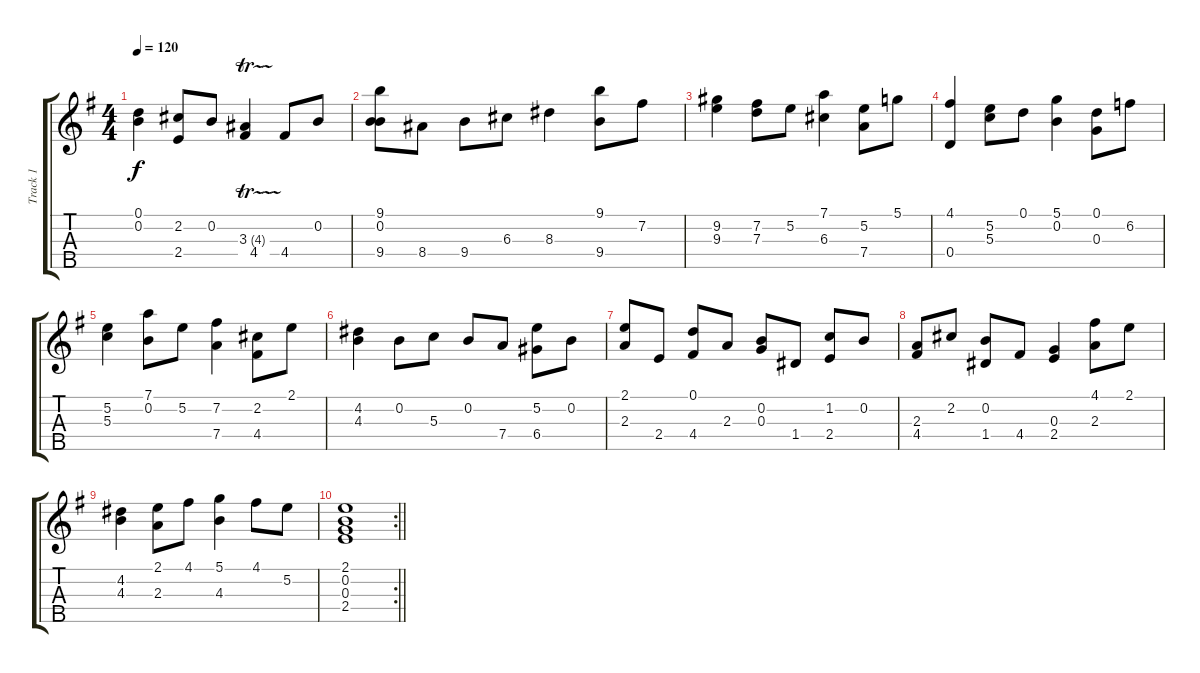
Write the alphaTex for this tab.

\track ("Track 1" "Track 1") {instrument banjo}
\staff {score tabs}
\tuning (D4 B3 G3 D3 G4) {hide}
\displaytranspose 12
\ts (4 4)
\tempo 120
\clef g2
\ks eminor
(0.1 0.2).4{dy f} (2.2 2.4).8 0.2.8 (3.3{tr (4 16)} 4.4).4 4.4.8 0.2.8 |
(9.1 0.2 9.4).8 8.4.8 9.4.8 6.3.8 8.3.4 (9.1 9.4).8 7.2.8 |
(9.2 9.3).4 (7.2 7.3).8 5.2.8 (7.1 6.3).4 (5.2 7.4).8 5.1.8 |
(4.1 0.4).4 (5.2 5.3).8 0.1.8 (5.1 0.2).4 (0.1 0.3).8 6.2.8 |
(5.2 5.3).4 (7.1 0.2).8 5.2.8 (7.2 7.4).4 (2.2 4.4).8 2.1.8 |
(4.2 4.3).4 0.2.8 5.3.8 0.2.8 7.4.8 (5.2 6.4).8 0.2.8 |
(2.1 2.3).8 2.4.8 (0.1 4.4).8 2.3.8 (0.2 0.3).8 1.4.8 (1.2 2.4).8 0.2.8 |
(2.3 4.4).8 2.2.8 (0.2 1.4).8 4.4.8 (0.3 2.4).4 (4.1 2.3).8 2.1.8 |
(4.2 4.3).4 (2.1 2.3).8 4.1.8 (5.1 4.3).4 4.1.8 5.2.8 |
\rc 2
\barLineRight lightlight
(2.1 0.2 0.3 2.4).1
